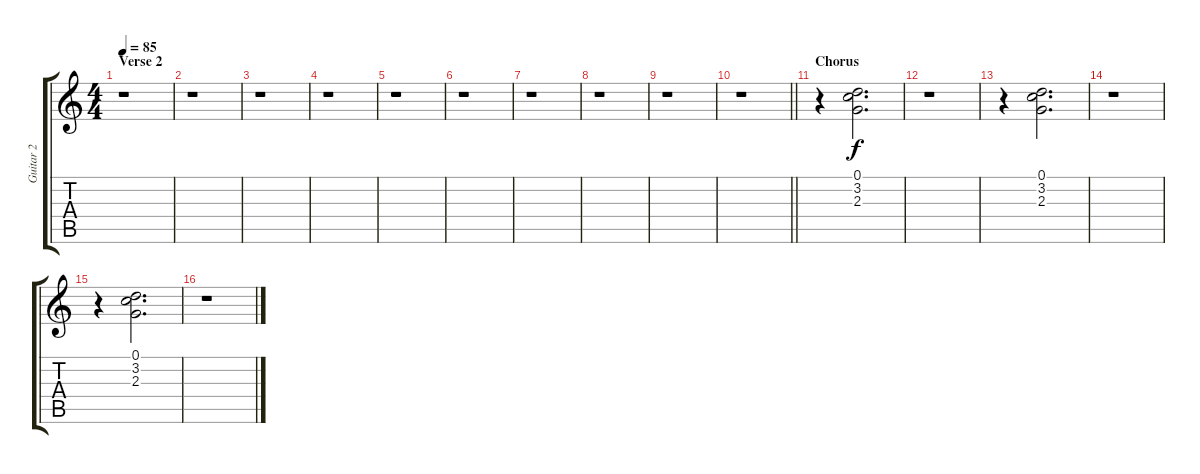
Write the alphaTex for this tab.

\track ("Guitar 2" "Guitar 2") {instrument distortionguitar}
\staff {score tabs}
\tuning (D4 A3 F3 C3 G2 C2) {hide}
\ts (4 4)
\section ("" "Verse 2")
\tempo 85
\clef g2
\ks c
r.1{dy f} |
r.1 |
r.1 |
r.1 |
r.1 |
r.1 |
r.1 |
r.1 |
r.1 |
\barLineRight lightlight
r.1 |
\section ("" "Chorus")
r.4 (0.1 3.2 2.3).2{d volume 10} |
r.1{volume 16} |
r.4 (0.1 3.2 2.3).2{d volume 10} |
r.1{volume 16} |
r.4 (0.1 3.2 2.3).2{d volume 10} |
r.1{volume 16}
